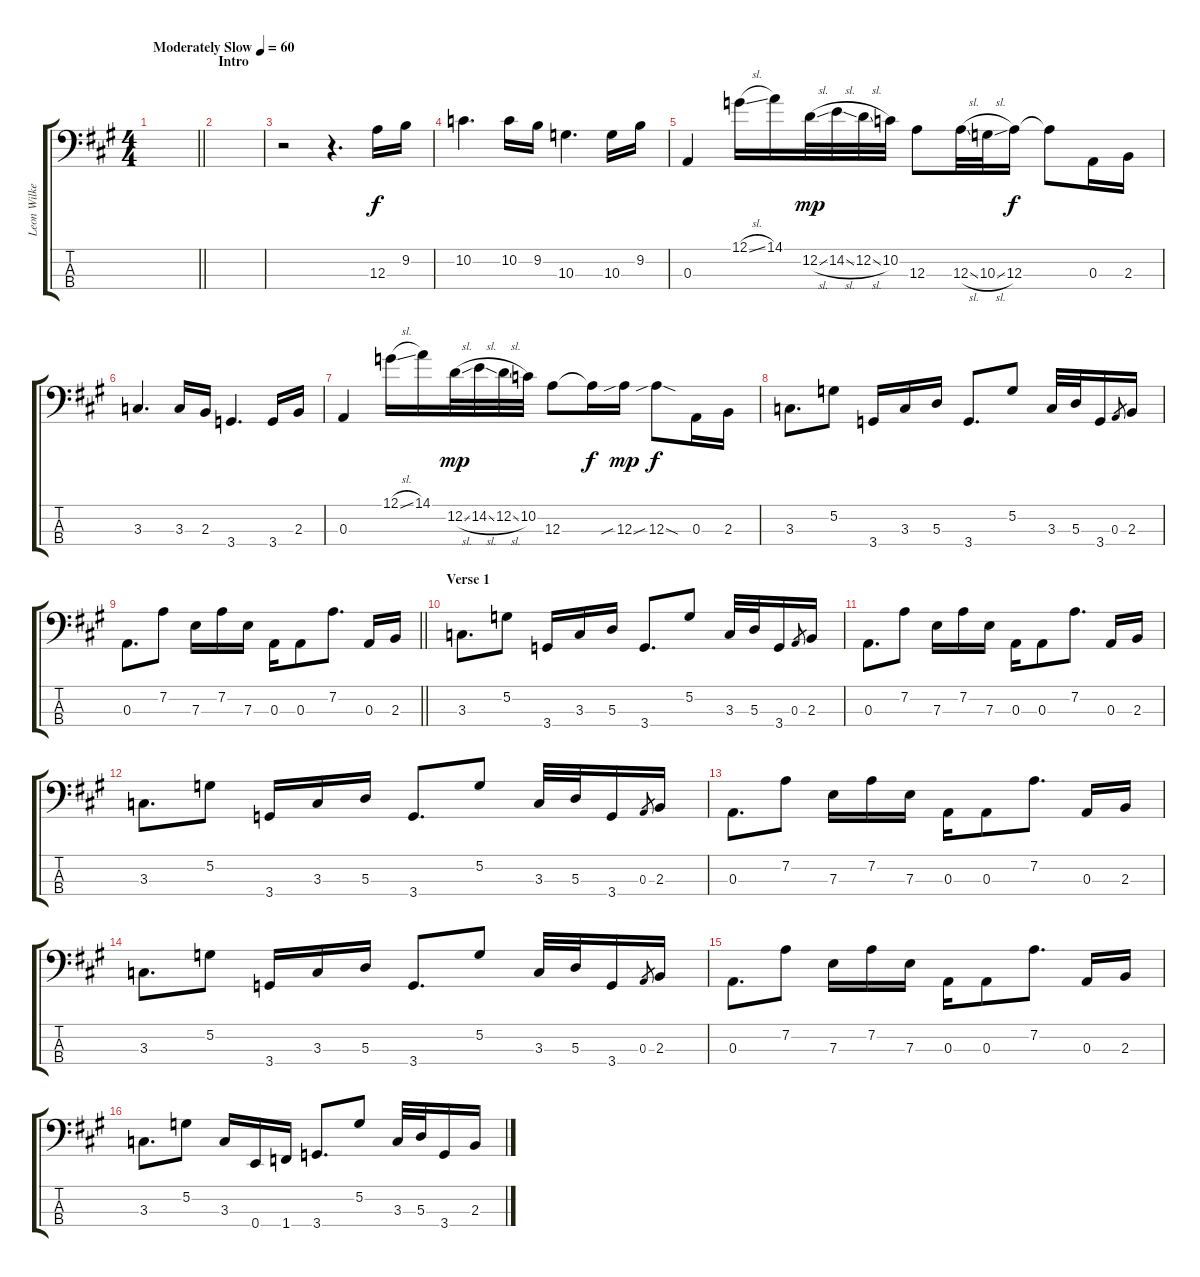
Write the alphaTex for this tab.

\track ("Leon Wilkeson - Bass Guitar" "Leon Wilke") {instrument electricbasspick}
\staff {score tabs}
\tuning (G2 D2 A1 E1) {hide}
\ts (4 4)
\tempo (60 "Moderately Slow")
\clef f4
\barLineRight lightlight
\ks f#minor
|
\section ("" "Intro")
|
r.2 r.4{d} 12.3.16 9.2.16 |
10.2.4{d} 10.2.16 9.2.16 10.3.4{d} 10.3.16 9.2.16 |
0.3.4 12.1{sl}.16 14.1.16 12.2{sl}.32{dy mp} 14.2{sl}.32 12.2{sl}.32 10.2.32 12.3.8 12.3{sl}.32 10.3{sl}.32 12.3.16{dy f} 12.3{t}.8 0.3.16 2.3.16 |
3.3.4{d} 3.3.16 2.3.16 3.4.4{d} 3.4.16 2.3.16 |
0.3.4 12.1{sl}.16 14.1.16 12.2{sl}.32{dy mp} 14.2{sl}.32 12.2{sl}.32 10.2.32 12.3.8 12.3{t}.16{dy f} 12.3{sib}.16{dy mp} 12.3{sib sod}.8{dy f} 0.3.16 2.3.16 |
3.3.8{d} 5.2.8 3.4.16 3.3.16 5.3.16 3.4.8{d} 5.2.8 3.3.32 5.3.32 3.4.16 0.3.8{gr} 2.3.16 |
\barLineRight lightlight
0.3.8{d} 7.2.8 7.3.16 7.2.16 7.3.16 0.3.16 0.3.8 7.2.8{d} 0.3.16 2.3.16 |
\section ("" "Verse 1")
3.3.8{d} 5.2.8 3.4.16 3.3.16 5.3.16 3.4.8{d} 5.2.8 3.3.32 5.3.32 3.4.16 0.3.8{gr} 2.3.16 |
0.3.8{d} 7.2.8 7.3.16 7.2.16 7.3.16 0.3.16 0.3.8 7.2.8{d} 0.3.16 2.3.16 |
3.3.8{d} 5.2.8 3.4.16 3.3.16 5.3.16 3.4.8{d} 5.2.8 3.3.32 5.3.32 3.4.16 0.3.8{gr} 2.3.16 |
0.3.8{d} 7.2.8 7.3.16 7.2.16 7.3.16 0.3.16 0.3.8 7.2.8{d} 0.3.16 2.3.16 |
3.3.8{d} 5.2.8 3.4.16 3.3.16 5.3.16 3.4.8{d} 5.2.8 3.3.32 5.3.32 3.4.16 0.3.8{gr} 2.3.16 |
0.3.8{d} 7.2.8 7.3.16 7.2.16 7.3.16 0.3.16 0.3.8 7.2.8{d} 0.3.16 2.3.16 |
3.3.8{d} 5.2.8 3.3.16 0.4.16 1.4.16 3.4.8{d} 5.2.8 3.3.32 5.3.32 3.4.16 2.3.16
